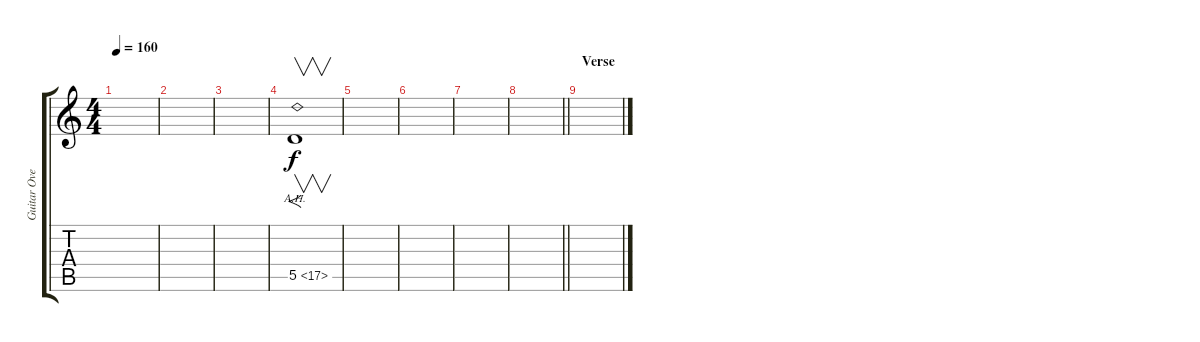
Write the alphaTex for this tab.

\track ("Guitar Overdub" "Guitar Ove") {instrument distortionguitar}
\staff {score tabs}
\tuning (E4 B3 G3 D3 A2 E2) {hide}
\ts (4 4)
\tempo 160
\clef g2
\ks c
|
|
|
5.5{ah 12}.1{f v} |
|
|
|
\barLineRight lightlight
|
\section ("" "Verse")
